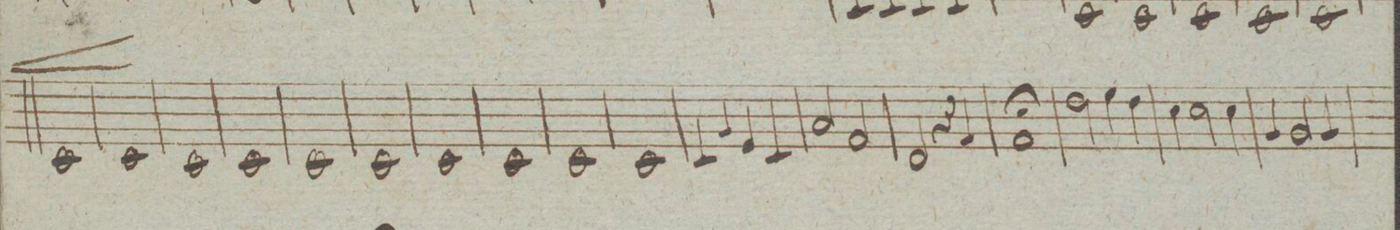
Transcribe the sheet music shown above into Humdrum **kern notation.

**kern	**dynam
*I"Corno 2do in C:	*
*clefG2	*
*k[]	*
*met(c|)	*
*M2/2	*
1c/	<
=64	=64
1c/	[[
=65	=65
1c/	.
=66	=66
1c/	.
=67	=67
1c/	.
=68	=68
1c/	.
=69	=69
1c/	.
=70	=70
1c/	.
=71	=71
1c/	.
=72	=72
1c/	.
=73	=73
4c/	.
4g/	.
4e/	.
4c/	.
=74	=74
2a/	.
2f/	.
=75	=75
2d/	.
4r	.
4f/	.
=76	=76
1f/;	.
=77	=77
2dd\	.
4ee\	.
4dd\	.
=78	=78
4cc\	.
2cc\	.
4cc\	.
=79	=79
4g/	.
2g/	.
4g/	.
=80	=80
*-	*-
